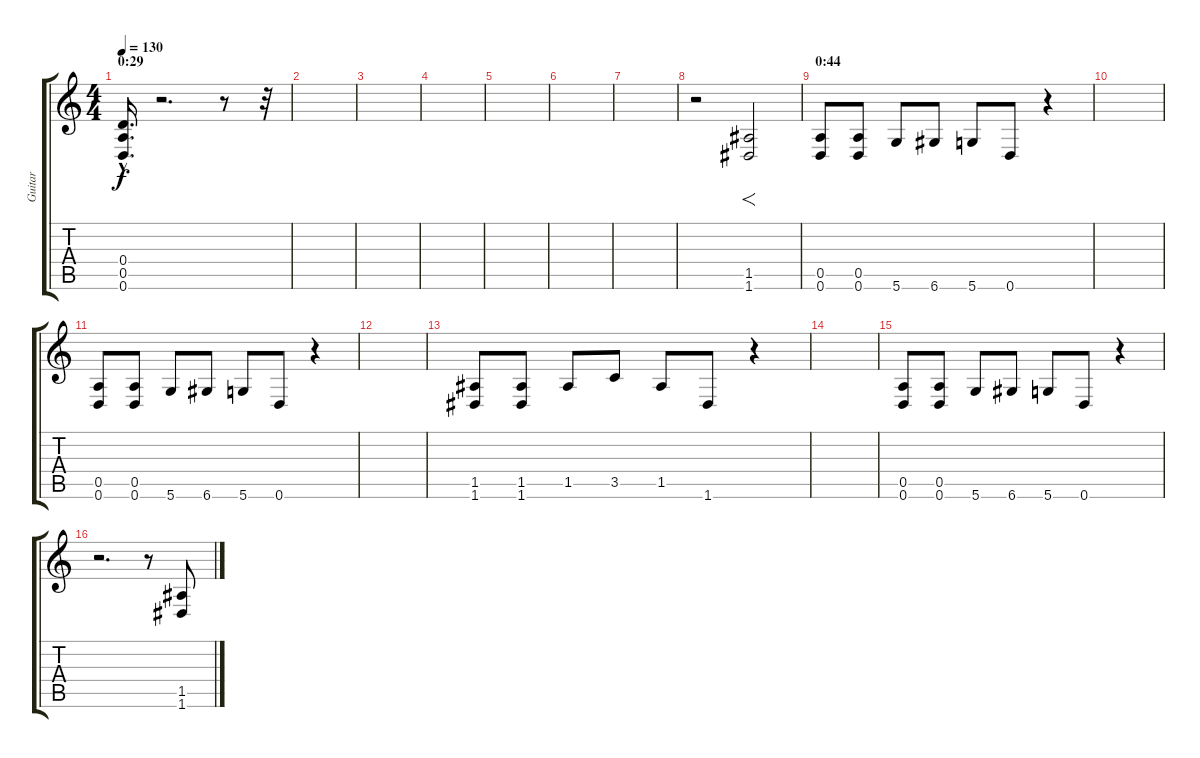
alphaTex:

\track ("Guitar" "Guitar") {instrument distortionguitar}
\staff {score tabs}
\tuning (E4 B3 G3 D3 A2 D2) {hide}
\ts (4 4)
\section ("" "0:29")
\tempo 130
\clef g2
\ks c
(0.4{hac} 0.5{hac} 0.6{hac}).16{d dy f} r.2{d} r.8 r.32 |
|
|
|
|
|
|
r.2 (1.5 1.6).2{f} |
\section ("" "0:44")
(0.5 0.6).8 (0.5 0.6).8 5.6.8 6.6.8 5.6.8 0.6.8 r.4 |
|
(0.5 0.6).8 (0.5 0.6).8 5.6.8 6.6.8 5.6.8 0.6.8 r.4 |
|
(1.5 1.6).8 (1.5 1.6).8 1.5.8 3.5.8 1.5.8 1.6.8 r.4 |
|
(0.5 0.6).8 (0.5 0.6).8 5.6.8 6.6.8 5.6.8 0.6.8 r.4 |
r.2{d} r.8 (1.5 1.6).8
